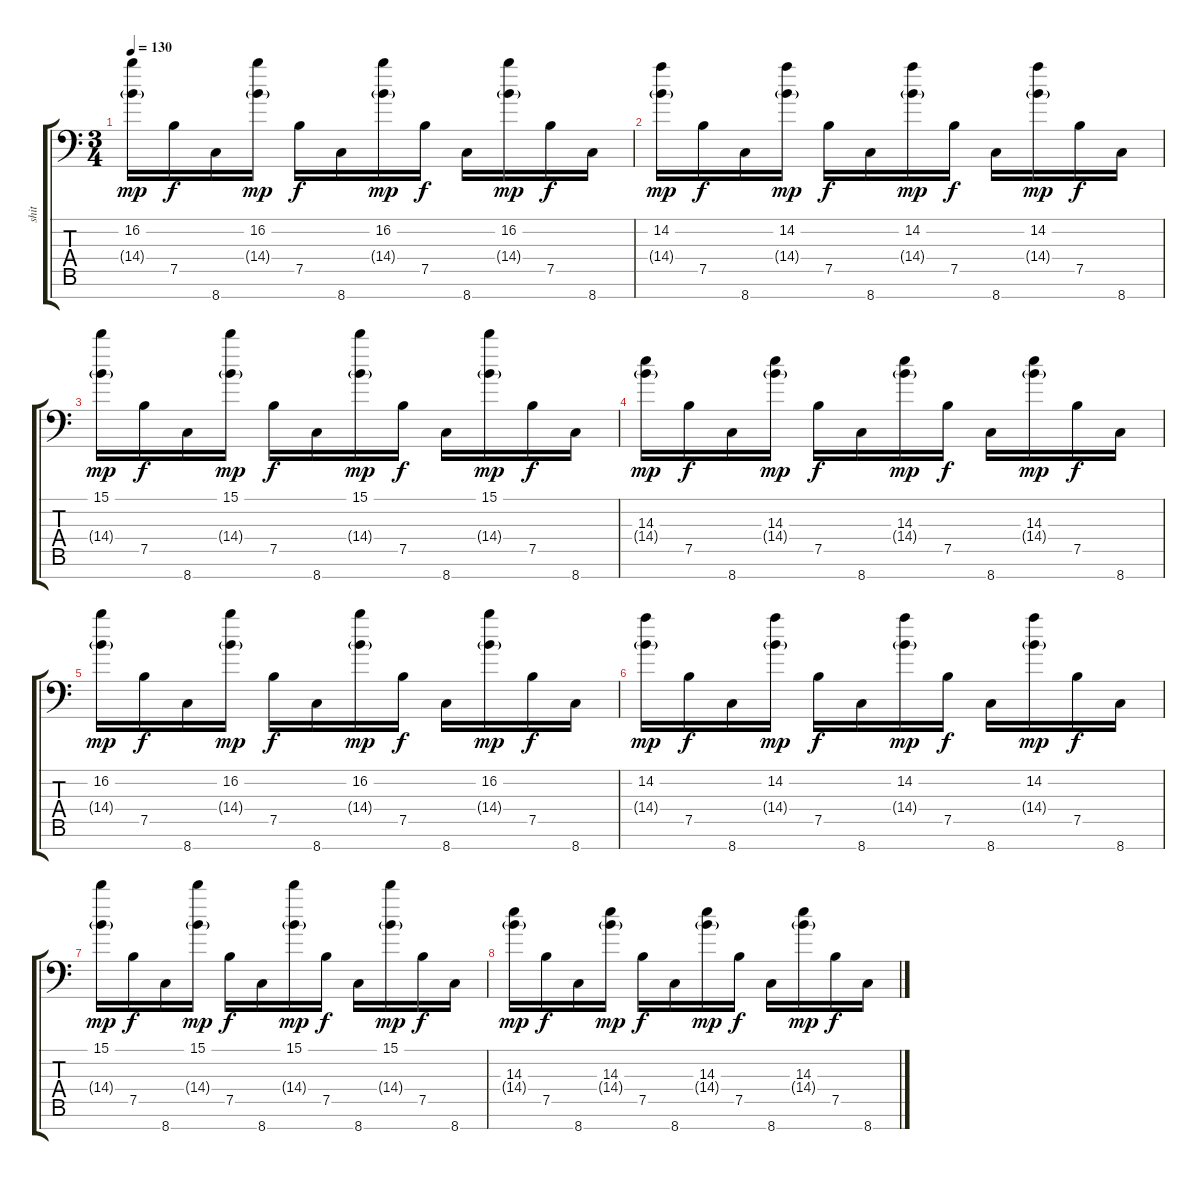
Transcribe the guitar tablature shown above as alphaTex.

\track ("shit" "shit") {instrument acousticguitarsteel}
\staff {score tabs}
\tuning (B3 G3 D3 A2 E2 B1 E1) {hide}
\ts (3 4)
\tempo 130
\clef f4
\ks c
(16.2 14.4{g}).16{dy mp} 7.5.16{dy f} 8.7.16 (16.2 14.4{g}).16{dy mp} 7.5.16{dy f} 8.7.16 (16.2 14.4{g}).16{dy mp} 7.5.16{dy f} 8.7.16 (16.2 14.4{g}).16{dy mp} 7.5.16{dy f} 8.7.16 |
(14.2 14.4{g}).16{dy mp} 7.5.16{dy f} 8.7.16 (14.2 14.4{g}).16{dy mp} 7.5.16{dy f} 8.7.16 (14.2 14.4{g}).16{dy mp} 7.5.16{dy f} 8.7.16 (14.2 14.4{g}).16{dy mp} 7.5.16{dy f} 8.7.16 |
(15.1 14.4{g}).16{dy mp} 7.5.16{dy f} 8.7.16 (15.1 14.4{g}).16{dy mp} 7.5.16{dy f} 8.7.16 (15.1 14.4{g}).16{dy mp} 7.5.16{dy f} 8.7.16 (15.1 14.4{g}).16{dy mp} 7.5.16{dy f} 8.7.16 |
(14.3 14.4{g}).16{dy mp} 7.5.16{dy f} 8.7.16 (14.3 14.4{g}).16{dy mp} 7.5.16{dy f} 8.7.16 (14.3 14.4{g}).16{dy mp} 7.5.16{dy f} 8.7.16 (14.3 14.4{g}).16{dy mp} 7.5.16{dy f} 8.7.16 |
(16.2 14.4{g}).16{dy mp} 7.5.16{dy f} 8.7.16 (16.2 14.4{g}).16{dy mp} 7.5.16{dy f} 8.7.16 (16.2 14.4{g}).16{dy mp} 7.5.16{dy f} 8.7.16 (16.2 14.4{g}).16{dy mp} 7.5.16{dy f} 8.7.16 |
(14.2 14.4{g}).16{dy mp} 7.5.16{dy f} 8.7.16 (14.2 14.4{g}).16{dy mp} 7.5.16{dy f} 8.7.16 (14.2 14.4{g}).16{dy mp} 7.5.16{dy f} 8.7.16 (14.2 14.4{g}).16{dy mp} 7.5.16{dy f} 8.7.16 |
(15.1 14.4{g}).16{dy mp} 7.5.16{dy f} 8.7.16 (15.1 14.4{g}).16{dy mp} 7.5.16{dy f} 8.7.16 (15.1 14.4{g}).16{dy mp} 7.5.16{dy f} 8.7.16 (15.1 14.4{g}).16{dy mp} 7.5.16{dy f} 8.7.16 |
(14.3 14.4{g}).16{dy mp} 7.5.16{dy f} 8.7.16 (14.3 14.4{g}).16{dy mp} 7.5.16{dy f} 8.7.16 (14.3 14.4{g}).16{dy mp} 7.5.16{dy f} 8.7.16 (14.3 14.4{g}).16{dy mp} 7.5.16{dy f} 8.7.16
